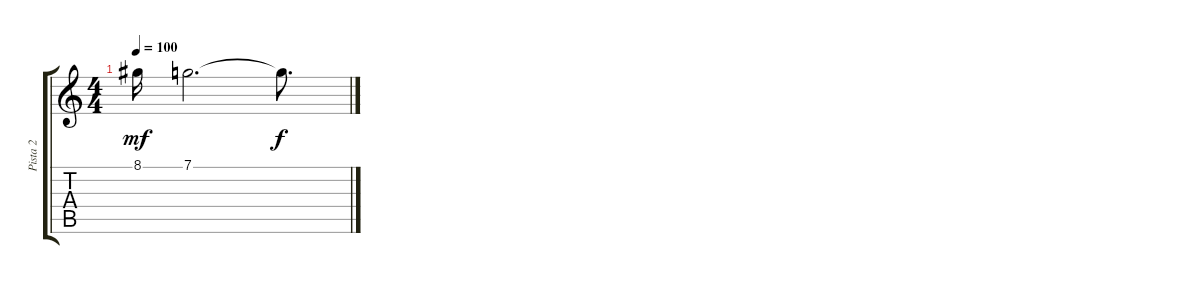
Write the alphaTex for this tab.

\track ("Pista 2" "Pista 2") {instrument overdrivenguitar}
\staff {score tabs}
\tuning (C4 G3 Eb3 Bb2 F2 C2) {hide}
\ts (4 4)
\tempo 100
\clef g2
\ks c
8.1.16{dy mf} 7.1.2{d} 7.1{t}.8{d dy f}
